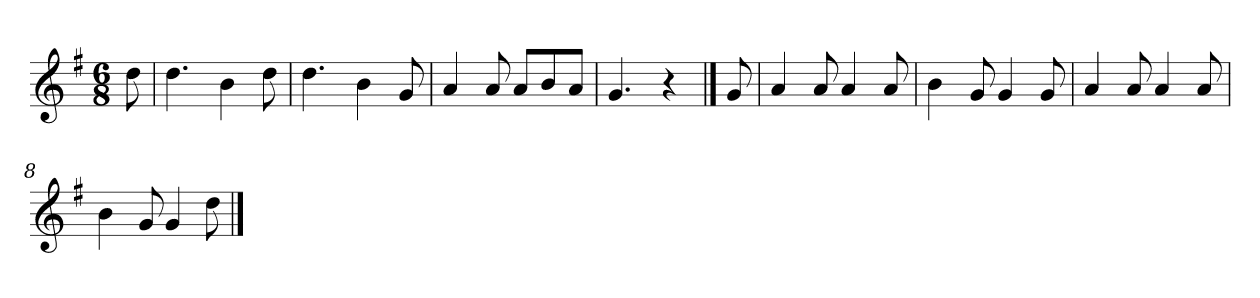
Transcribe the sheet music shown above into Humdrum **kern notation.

**kern
*part1
*staff1
*clefG2
*k[f#]
*G:
*M6/8
*MM120
=
8dd
=1
4.dd
4b
8dd
=2
4.dd
4b
8g
=3
4a
8a
8a/L
8b/
8a/J
=4
4.g
4r
==
8g
=5
4a
8a
4a
8a
=6
4b
8g
4g
8g
=7
4a
8a
4a
8a
=8
4b
8g
4g
8dd
==
*-
